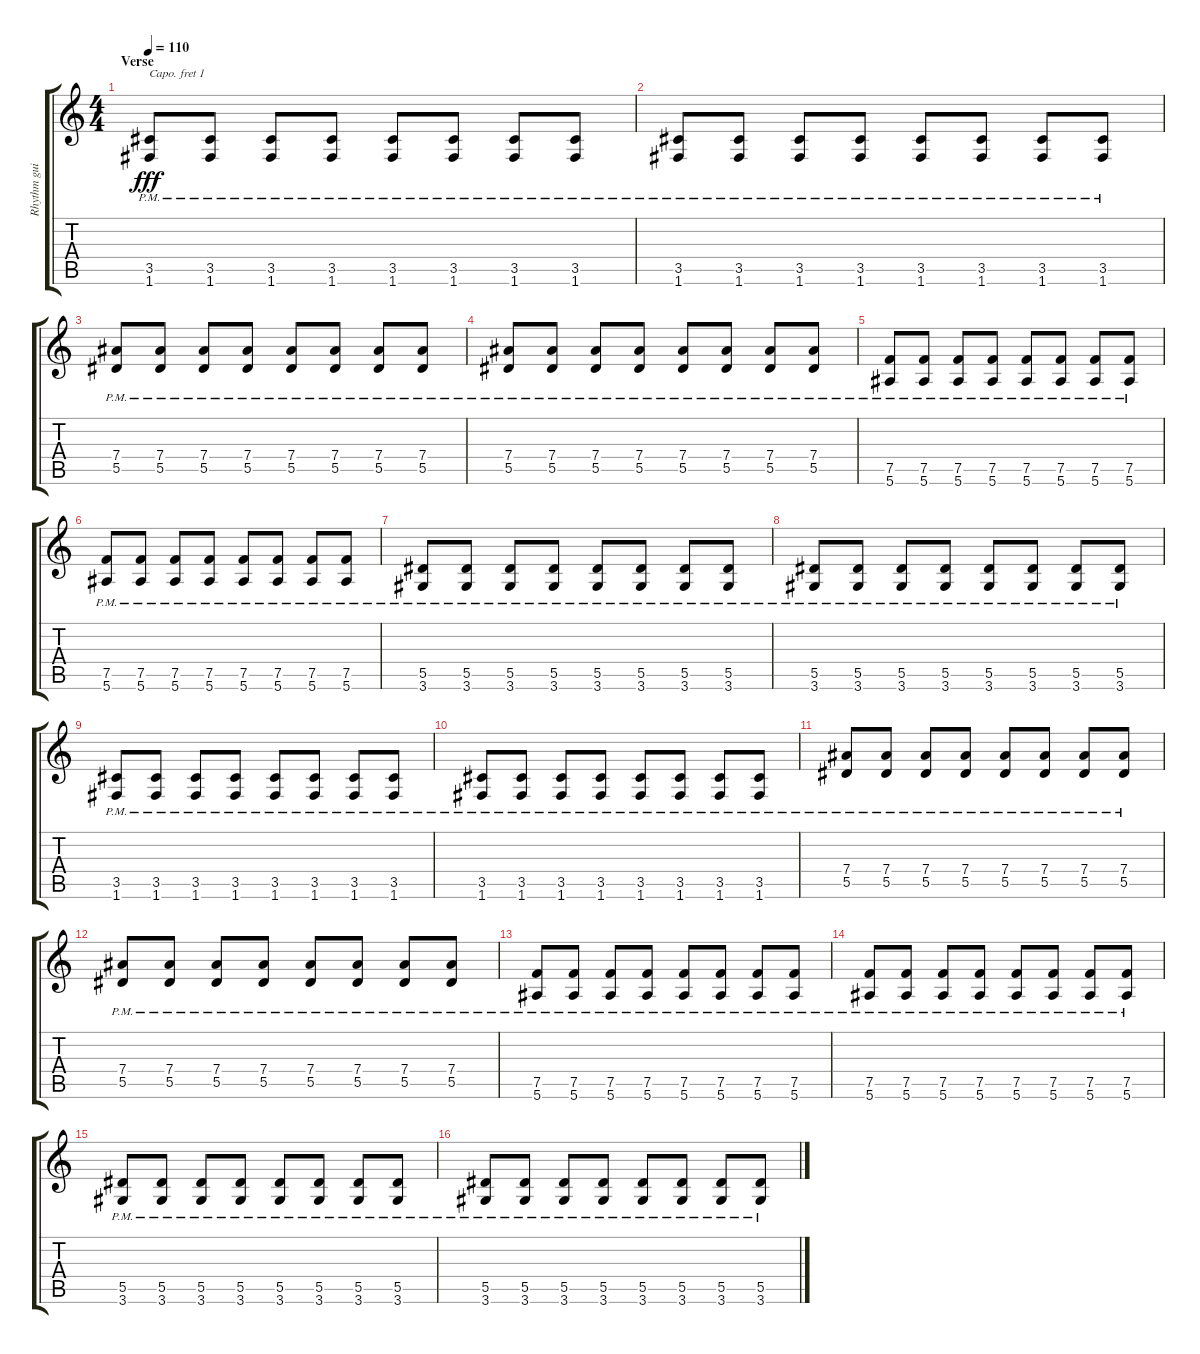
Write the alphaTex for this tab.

\track ("Rhythm guitar" "Rhythm gui") {instrument electricguitarmuted}
\staff {score tabs}
\capo 1
\tuning (E4 B3 G3 D3 A2 E2) {hide}
\ts (4 4)
\section ("" "Verse")
\tempo 110
\clef g2
\ks c
(3.5{pm} 1.6{pm}).8{dy fff} (3.5{pm} 1.6{pm}).8 (3.5{pm} 1.6{pm}).8 (3.5{pm} 1.6{pm}).8 (3.5{pm} 1.6{pm}).8 (3.5{pm} 1.6{pm}).8 (3.5{pm} 1.6{pm}).8 (3.5{pm} 1.6{pm}).8 |
(3.5{pm} 1.6{pm}).8 (3.5{pm} 1.6{pm}).8 (3.5{pm} 1.6{pm}).8 (3.5{pm} 1.6{pm}).8 (3.5{pm} 1.6{pm}).8 (3.5{pm} 1.6{pm}).8 (3.5{pm} 1.6{pm}).8 (3.5{pm} 1.6{pm}).8 |
(7.4{pm} 5.5{pm}).8 (7.4{pm} 5.5{pm}).8 (7.4{pm} 5.5{pm}).8 (7.4{pm} 5.5{pm}).8 (7.4{pm} 5.5{pm}).8 (7.4{pm} 5.5{pm}).8 (7.4{pm} 5.5{pm}).8 (7.4{pm} 5.5{pm}).8 |
(7.4{pm} 5.5{pm}).8 (7.4{pm} 5.5{pm}).8 (7.4{pm} 5.5{pm}).8 (7.4{pm} 5.5{pm}).8 (7.4{pm} 5.5{pm}).8 (7.4{pm} 5.5{pm}).8 (7.4{pm} 5.5{pm}).8 (7.4{pm} 5.5{pm}).8 |
(7.5{pm} 5.6{pm}).8 (7.5{pm} 5.6{pm}).8 (7.5{pm} 5.6{pm}).8 (7.5{pm} 5.6{pm}).8 (7.5{pm} 5.6{pm}).8 (7.5{pm} 5.6{pm}).8 (7.5{pm} 5.6{pm}).8 (7.5{pm} 5.6{pm}).8 |
(7.5{pm} 5.6{pm}).8 (7.5{pm} 5.6{pm}).8 (7.5{pm} 5.6{pm}).8 (7.5{pm} 5.6{pm}).8 (7.5{pm} 5.6{pm}).8 (7.5{pm} 5.6{pm}).8 (7.5{pm} 5.6{pm}).8 (7.5{pm} 5.6{pm}).8 |
(5.5{pm} 3.6).8 (5.5{pm} 3.6).8 (5.5{pm} 3.6).8 (5.5{pm} 3.6).8 (5.5{pm} 3.6).8 (5.5{pm} 3.6).8 (5.5{pm} 3.6).8 (5.5{pm} 3.6).8 |
(5.5{pm} 3.6).8 (5.5{pm} 3.6).8 (5.5{pm} 3.6).8 (5.5{pm} 3.6).8 (5.5{pm} 3.6).8 (5.5{pm} 3.6).8 (5.5{pm} 3.6).8 (5.5{pm} 3.6).8 |
(3.5{pm} 1.6{pm}).8 (3.5{pm} 1.6{pm}).8 (3.5{pm} 1.6{pm}).8 (3.5{pm} 1.6{pm}).8 (3.5{pm} 1.6{pm}).8 (3.5{pm} 1.6{pm}).8 (3.5{pm} 1.6{pm}).8 (3.5{pm} 1.6{pm}).8 |
(3.5{pm} 1.6{pm}).8 (3.5{pm} 1.6{pm}).8 (3.5{pm} 1.6{pm}).8 (3.5{pm} 1.6{pm}).8 (3.5{pm} 1.6{pm}).8 (3.5{pm} 1.6{pm}).8 (3.5{pm} 1.6{pm}).8 (3.5{pm} 1.6{pm}).8 |
(7.4{pm} 5.5{pm}).8 (7.4{pm} 5.5{pm}).8 (7.4{pm} 5.5{pm}).8 (7.4{pm} 5.5{pm}).8 (7.4{pm} 5.5{pm}).8 (7.4{pm} 5.5{pm}).8 (7.4{pm} 5.5{pm}).8 (7.4{pm} 5.5{pm}).8 |
(7.4{pm} 5.5{pm}).8 (7.4{pm} 5.5{pm}).8 (7.4{pm} 5.5{pm}).8 (7.4{pm} 5.5{pm}).8 (7.4{pm} 5.5{pm}).8 (7.4{pm} 5.5{pm}).8 (7.4{pm} 5.5{pm}).8 (7.4{pm} 5.5{pm}).8 |
(7.5{pm} 5.6{pm}).8 (7.5{pm} 5.6{pm}).8 (7.5{pm} 5.6{pm}).8 (7.5{pm} 5.6{pm}).8 (7.5{pm} 5.6{pm}).8 (7.5{pm} 5.6{pm}).8 (7.5{pm} 5.6{pm}).8 (7.5{pm} 5.6{pm}).8 |
(7.5{pm} 5.6{pm}).8 (7.5{pm} 5.6{pm}).8 (7.5{pm} 5.6{pm}).8 (7.5{pm} 5.6{pm}).8 (7.5{pm} 5.6{pm}).8 (7.5{pm} 5.6{pm}).8 (7.5{pm} 5.6{pm}).8 (7.5{pm} 5.6{pm}).8 |
(5.5{pm} 3.6).8 (5.5{pm} 3.6).8 (5.5{pm} 3.6).8 (5.5{pm} 3.6).8 (5.5{pm} 3.6).8 (5.5{pm} 3.6).8 (5.5{pm} 3.6).8 (5.5{pm} 3.6).8 |
(5.5{pm} 3.6).8 (5.5{pm} 3.6).8 (5.5{pm} 3.6).8 (5.5{pm} 3.6).8 (5.5{pm} 3.6).8 (5.5{pm} 3.6).8 (5.5{pm} 3.6).8 (5.5{pm} 3.6).8
